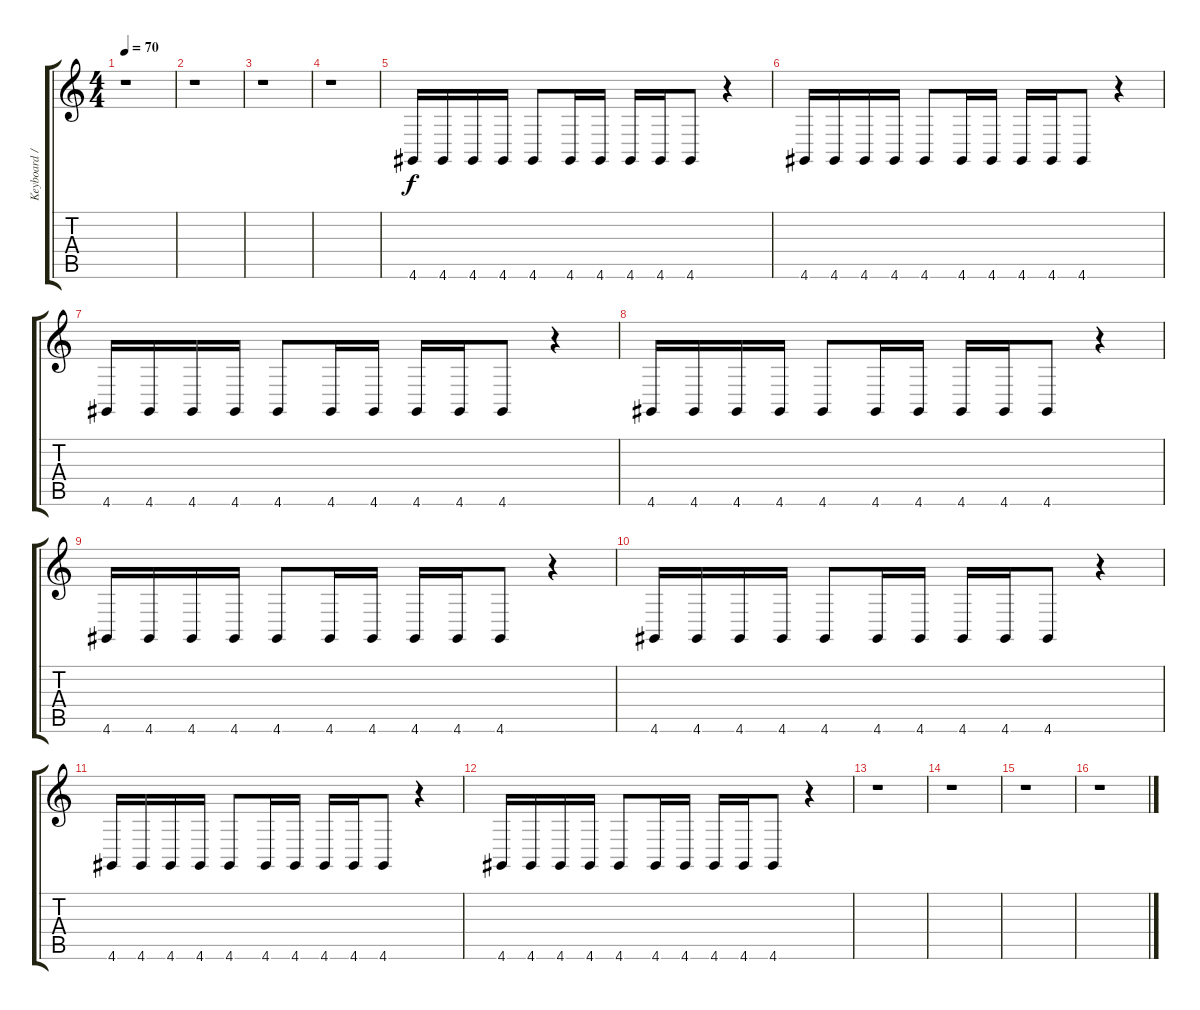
\track ("Keyboard / Flake Lorenz" "Keyboard /") {instrument kalimba}
\staff {score tabs}
\tuning (E4 B3 G3 D3 A2 E2) {hide}
\ts (4 4)
\tempo 70
\clef g2
\ks c
r.1{dy f} |
r.1 |
r.1 |
r.1 |
4.6.16 4.6.16 4.6.16 4.6.16 4.6.8 4.6.16 4.6.16 4.6.16 4.6.16 4.6.8 r.4 |
4.6.16 4.6.16 4.6.16 4.6.16 4.6.8 4.6.16 4.6.16 4.6.16 4.6.16 4.6.8 r.4 |
4.6.16 4.6.16 4.6.16 4.6.16 4.6.8 4.6.16 4.6.16 4.6.16 4.6.16 4.6.8 r.4 |
4.6.16 4.6.16 4.6.16 4.6.16 4.6.8 4.6.16 4.6.16 4.6.16 4.6.16 4.6.8 r.4 |
4.6.16 4.6.16 4.6.16 4.6.16 4.6.8 4.6.16 4.6.16 4.6.16 4.6.16 4.6.8 r.4 |
4.6.16 4.6.16 4.6.16 4.6.16 4.6.8 4.6.16 4.6.16 4.6.16 4.6.16 4.6.8 r.4 |
4.6.16 4.6.16 4.6.16 4.6.16 4.6.8 4.6.16 4.6.16 4.6.16 4.6.16 4.6.8 r.4 |
4.6.16 4.6.16 4.6.16 4.6.16 4.6.8 4.6.16 4.6.16 4.6.16 4.6.16 4.6.8 r.4 |
r.1 |
r.1 |
r.1 |
r.1
